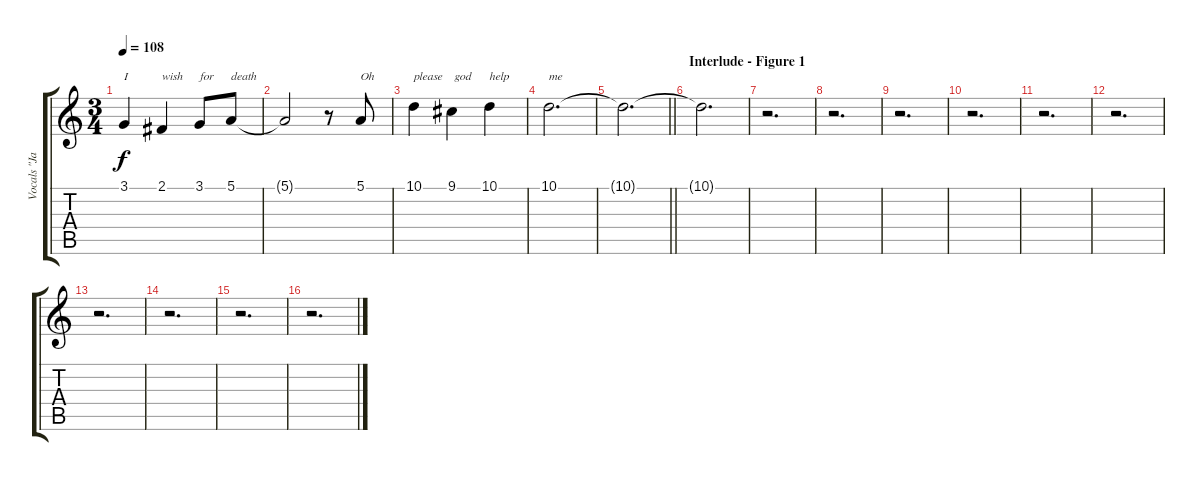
\track ("Vocals \"James Hetfield\"" "Vocals \"Ja") {instrument bassoon}
\staff {score tabs}
\tuning (E4 B3 G3 D3 A2 E2) {hide}
\ts (3 4)
\tempo 108
\clef g2
\ks c
3.1.4{txt "I" dy f} 2.1.4{txt "wish"} 3.1.8{txt "for"} 5.1.8{txt "death"} |
5.1{t}.2 r.8 5.1.8{txt "Oh"} |
10.1.4{txt "please"} 9.1.4{txt " god"} 10.1.4{txt "help"} |
10.1.2{d txt "me" volume 8} |
\barLineRight lightlight
10.1{t}.2{d} |
\section ("" "Interlude - Figure 1")
10.1{t}.2{d} |
r.2{d} |
r.2{d} |
r.2{d} |
r.2{d} |
r.2{d} |
r.2{d} |
r.2{d} |
r.2{d} |
r.2{d} |
r.2{d}
